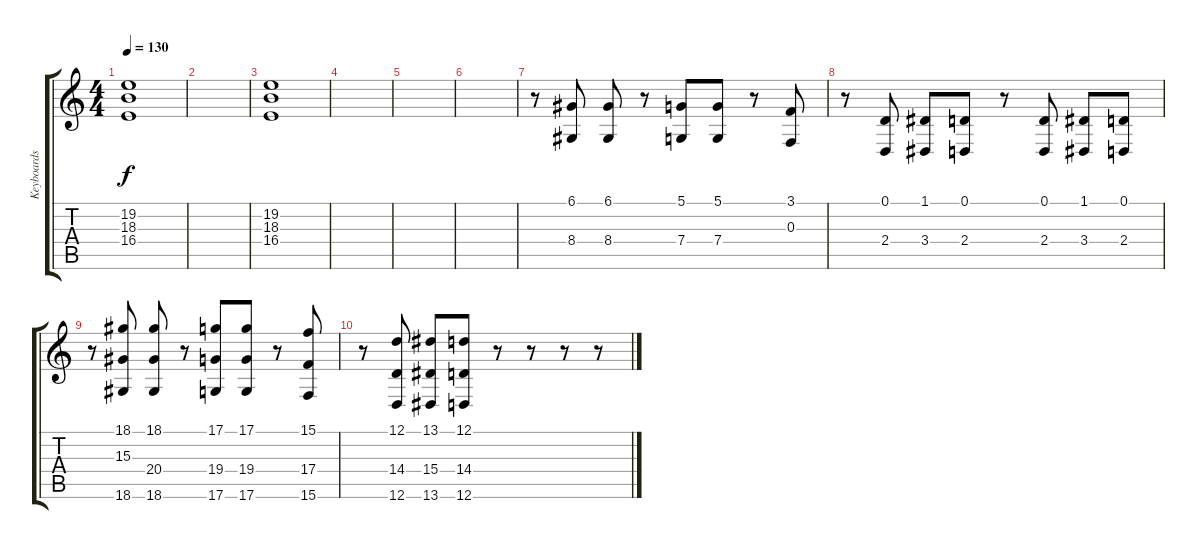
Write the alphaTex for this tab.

\track ("Keyboards (Tuomas Holopainen)" "Keyboards ") {instrument fx4atmosphere}
\staff {score tabs}
\tuning (D4 A3 F3 C3 G2 D2) {hide}
\ts (4 4)
\tempo 130
\clef g2
\ks c
(19.2 18.3 16.4).1{dy f volume 11 instrument choiraahs} |
|
(19.2 18.3 16.4).1{volume 11 instrument choiraahs} |
|
|
|
r.8{volume 13 instrument stringensemble1} (6.1 8.4).8 (6.1 8.4).8 r.8 (5.1 7.4).8 (5.1 7.4).8 r.8 (3.1 0.3).8 |
r.8 (0.1 2.4).8 (1.1 3.4).8 (0.1 2.4).8 r.8 (0.1 2.4).8 (1.1 3.4).8 (0.1 2.4).8 |
r.8{instrument stringensemble1} (18.1 15.3 18.6).8 (18.1 20.4 18.6).8 r.8 (17.1 19.4 17.6).8 (17.1 19.4 17.6).8 r.8 (15.1 17.4 15.6).8 |
r.8 (12.1 14.4 12.6).8 (13.1 15.4 13.6).8 (12.1 14.4 12.6).8 r.8 r.8 r.8 r.8
